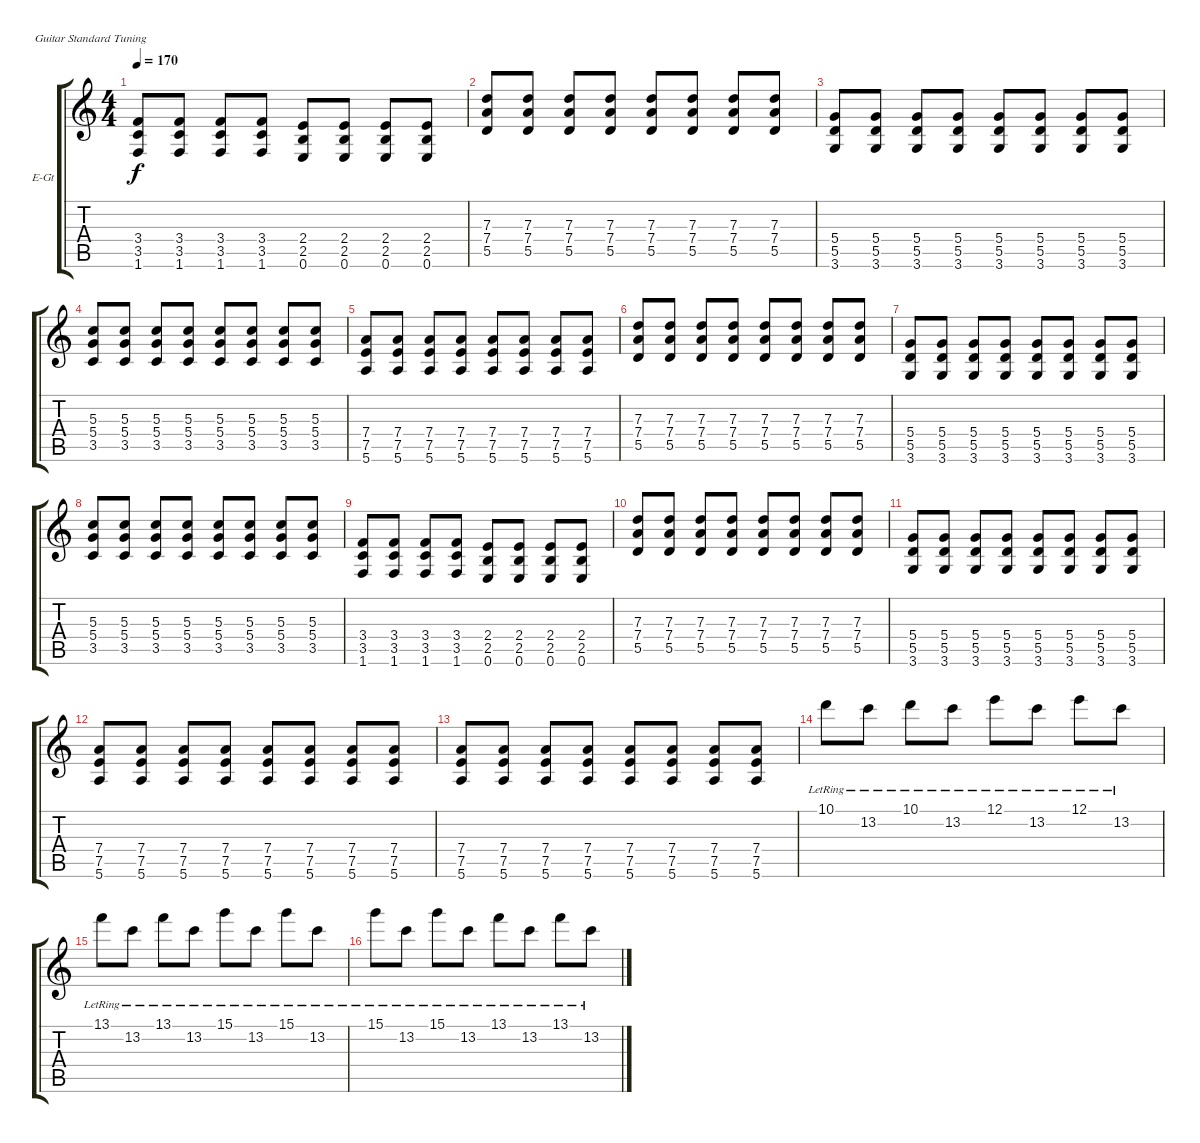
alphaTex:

\defaultSystemsLayout 4
\bracketExtendMode groupsimilarinstruments
\firstSystemTrackNameOrientation horizontal
\otherSystemsTrackNameOrientation horizontal
\track ("Electric Guitar" "E-Gt") {instrument distortionguitar}
\staff {score tabs}
\tuning (E4 B3 G3 D3 A2 E2)
\ts (4 4)
\tempo 170
\clef g2
\ks c
(3.4 3.5 1.6).8{dy f} (3.4 3.5 1.6).8 (3.4 3.5 1.6).8 (3.4 3.5 1.6).8 (2.4 2.5 0.6).8 (2.4 2.5 0.6).8 (2.4 2.5 0.6).8 (2.4 2.5 0.6).8 |
(7.3 7.4 5.5).8 (7.3 7.4 5.5).8 (7.3 7.4 5.5).8 (7.3 7.4 5.5).8 (7.3 7.4 5.5).8 (7.3 7.4 5.5).8 (7.3 7.4 5.5).8 (7.3 7.4 5.5).8 |
(5.4 5.5 3.6).8 (5.4 5.5 3.6).8 (5.4 5.5 3.6).8 (5.4 5.5 3.6).8 (5.4 5.5 3.6).8 (5.4 5.5 3.6).8 (5.4 5.5 3.6).8 (5.4 5.5 3.6).8 |
(5.3 5.4 3.5).8 (5.3 5.4 3.5).8 (5.3 5.4 3.5).8 (5.3 5.4 3.5).8 (5.3 5.4 3.5).8 (5.3 5.4 3.5).8 (5.3 5.4 3.5).8 (5.3 5.4 3.5).8 |
(7.4 7.5 5.6).8 (7.4 7.5 5.6).8 (7.4 7.5 5.6).8 (7.4 7.5 5.6).8 (7.4 7.5 5.6).8 (7.4 7.5 5.6).8 (7.4 7.5 5.6).8 (7.4 7.5 5.6).8 |
(7.3 7.4 5.5).8 (7.3 7.4 5.5).8 (7.3 7.4 5.5).8 (7.3 7.4 5.5).8 (7.3 7.4 5.5).8 (7.3 7.4 5.5).8 (7.3 7.4 5.5).8 (7.3 7.4 5.5).8 |
(5.4 5.5 3.6).8 (5.4 5.5 3.6).8 (5.4 5.5 3.6).8 (5.4 5.5 3.6).8 (5.4 5.5 3.6).8 (5.4 5.5 3.6).8 (5.4 5.5 3.6).8 (5.4 5.5 3.6).8 |
(5.3 5.4 3.5).8 (5.3 5.4 3.5).8 (5.3 5.4 3.5).8 (5.3 5.4 3.5).8 (5.3 5.4 3.5).8 (5.3 5.4 3.5).8 (5.3 5.4 3.5).8 (5.3 5.4 3.5).8 |
(3.4 3.5 1.6).8 (3.4 3.5 1.6).8 (3.4 3.5 1.6).8 (3.4 3.5 1.6).8 (2.4 2.5 0.6).8 (2.4 2.5 0.6).8 (2.4 2.5 0.6).8 (2.4 2.5 0.6).8 |
(7.3 7.4 5.5).8 (7.3 7.4 5.5).8 (7.3 7.4 5.5).8 (7.3 7.4 5.5).8 (7.3 7.4 5.5).8 (7.3 7.4 5.5).8 (7.3 7.4 5.5).8 (7.3 7.4 5.5).8 |
(5.4 5.5 3.6).8 (5.4 5.5 3.6).8 (5.4 5.5 3.6).8 (5.4 5.5 3.6).8 (5.4 5.5 3.6).8 (5.4 5.5 3.6).8 (5.4 5.5 3.6).8 (5.4 5.5 3.6).8 |
(7.4 7.5 5.6).8 (7.4 7.5 5.6).8 (7.4 7.5 5.6).8 (7.4 7.5 5.6).8 (7.4 7.5 5.6).8 (7.4 7.5 5.6).8 (7.4 7.5 5.6).8 (7.4 7.5 5.6).8 |
(7.4 7.5 5.6).8 (7.4 7.5 5.6).8 (7.4 7.5 5.6).8 (7.4 7.5 5.6).8 (7.4 7.5 5.6).8 (7.4 7.5 5.6).8 (7.4 7.5 5.6).8 (7.4 7.5 5.6).8 |
10.1{lr}.8 13.2{lr}.8 10.1{lr}.8 13.2{lr}.8 12.1{lr}.8 13.2{lr}.8 12.1{lr}.8 13.2{lr}.8 |
13.1{lr}.8 13.2{lr}.8 13.1{lr}.8 13.2{lr}.8 15.1{lr}.8 13.2{lr}.8 15.1{lr}.8 13.2{lr}.8 |
15.1{lr}.8 13.2{lr}.8 15.1{lr}.8 13.2{lr}.8 13.1{lr}.8 13.2{lr}.8 13.1{lr}.8 13.2{lr}.8
